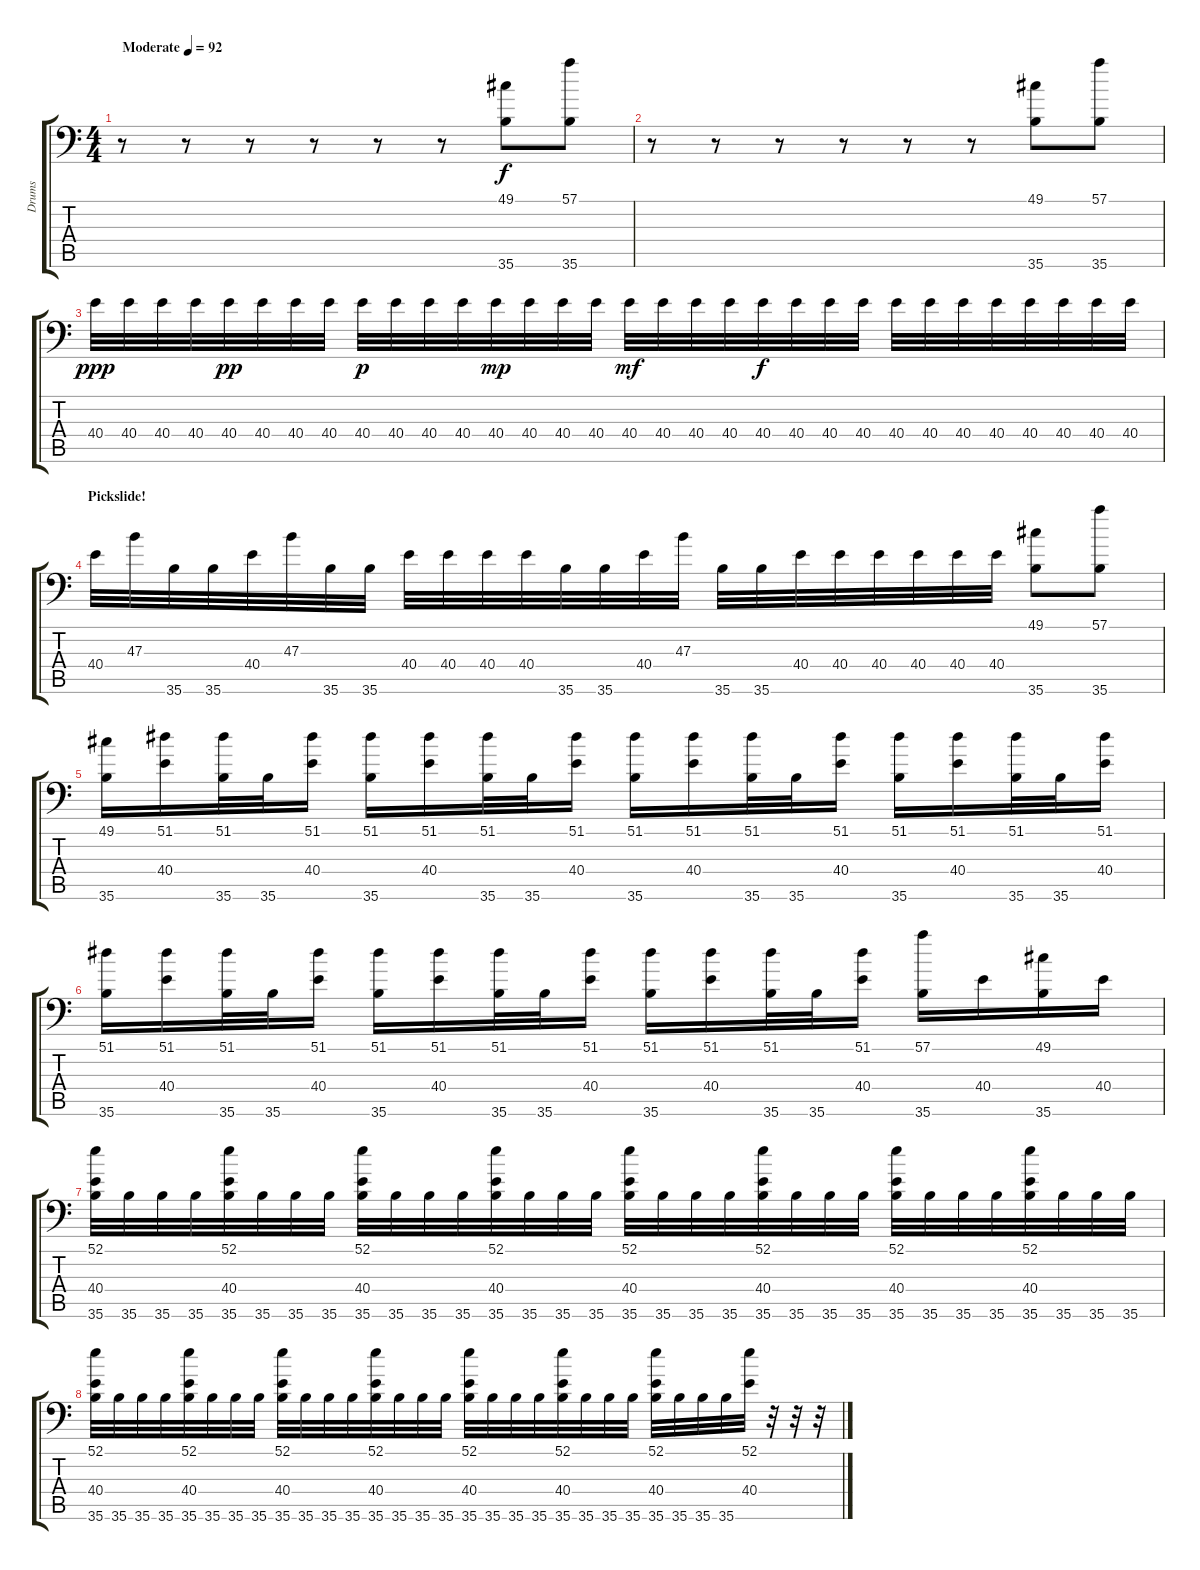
\track ("Drums" "Drums") {instrument acousticgrandpiano}
\staff {score tabs}
\tuning (C-1 C-1 C-1 C-1 C-1 C-1) {hide}
\ts (4 4)
\tempo (92 "Moderate")
\clef f4
\ks c
r.8{dy f instrument acousticgrandpiano} r.8 r.8 r.8 r.8 r.8 (49.1 35.6).8 (57.1 35.6).8 |
r.8 r.8 r.8 r.8 r.8 r.8 (49.1 35.6).8 (57.1 35.6).8 |
40.4.32{dy ppp} 40.4.32 40.4.32 40.4.32 40.4.32{dy pp} 40.4.32 40.4.32 40.4.32 40.4.32{dy p} 40.4.32 40.4.32 40.4.32 40.4.32{dy mp} 40.4.32 40.4.32 40.4.32 40.4.32{dy mf} 40.4.32 40.4.32 40.4.32 40.4.32{dy f} 40.4.32 40.4.32 40.4.32 40.4.32 40.4.32 40.4.32 40.4.32 40.4.32 40.4.32 40.4.32 40.4.32 |
\section ("" "Pickslide!")
40.4.32 47.3.32 35.6.32 35.6.32 40.4.32 47.3.32 35.6.32 35.6.32 40.4.32 40.4.32 40.4.32 40.4.32 35.6.32 35.6.32 40.4.32 47.3.32 35.6.32 35.6.32 40.4.32 40.4.32 40.4.32 40.4.32 40.4.32 40.4.32 (49.1 35.6).8 (57.1 35.6).8 |
(49.1 35.6).16 (51.1 40.4).16 (51.1 35.6).32 35.6.32 (51.1 40.4).16 (51.1 35.6).16 (51.1 40.4).16 (51.1 35.6).32 35.6.32 (51.1 40.4).16 (51.1 35.6).16 (51.1 40.4).16 (51.1 35.6).32 35.6.32 (51.1 40.4).16 (51.1 35.6).16 (51.1 40.4).16 (51.1 35.6).32 35.6.32 (51.1 40.4).16 |
(51.1 35.6).16 (51.1 40.4).16 (51.1 35.6).32 35.6.32 (51.1 40.4).16 (51.1 35.6).16 (51.1 40.4).16 (51.1 35.6).32 35.6.32 (51.1 40.4).16 (51.1 35.6).16 (51.1 40.4).16 (51.1 35.6).32 35.6.32 (51.1 40.4).16 (57.1 35.6).16 40.4.16 (49.1 35.6).16 40.4.16 |
(52.1 40.4 35.6).32 35.6.32 35.6.32 35.6.32 (52.1 40.4 35.6).32 35.6.32 35.6.32 35.6.32 (52.1 40.4 35.6).32 35.6.32 35.6.32 35.6.32 (52.1 40.4 35.6).32 35.6.32 35.6.32 35.6.32 (52.1 40.4 35.6).32 35.6.32 35.6.32 35.6.32 (52.1 40.4 35.6).32 35.6.32 35.6.32 35.6.32 (52.1 40.4 35.6).32 35.6.32 35.6.32 35.6.32 (52.1 40.4 35.6).32 35.6.32 35.6.32 35.6.32 |
(52.1 40.4 35.6).32 35.6.32 35.6.32 35.6.32 (52.1 40.4 35.6).32 35.6.32 35.6.32 35.6.32 (52.1 40.4 35.6).32 35.6.32 35.6.32 35.6.32 (52.1 40.4 35.6).32 35.6.32 35.6.32 35.6.32 (52.1 40.4 35.6).32 35.6.32 35.6.32 35.6.32 (52.1 40.4 35.6).32 35.6.32 35.6.32 35.6.32 (52.1 40.4 35.6).32 35.6.32 35.6.32 35.6.32 (52.1 40.4).32 r.32 r.32 r.32
